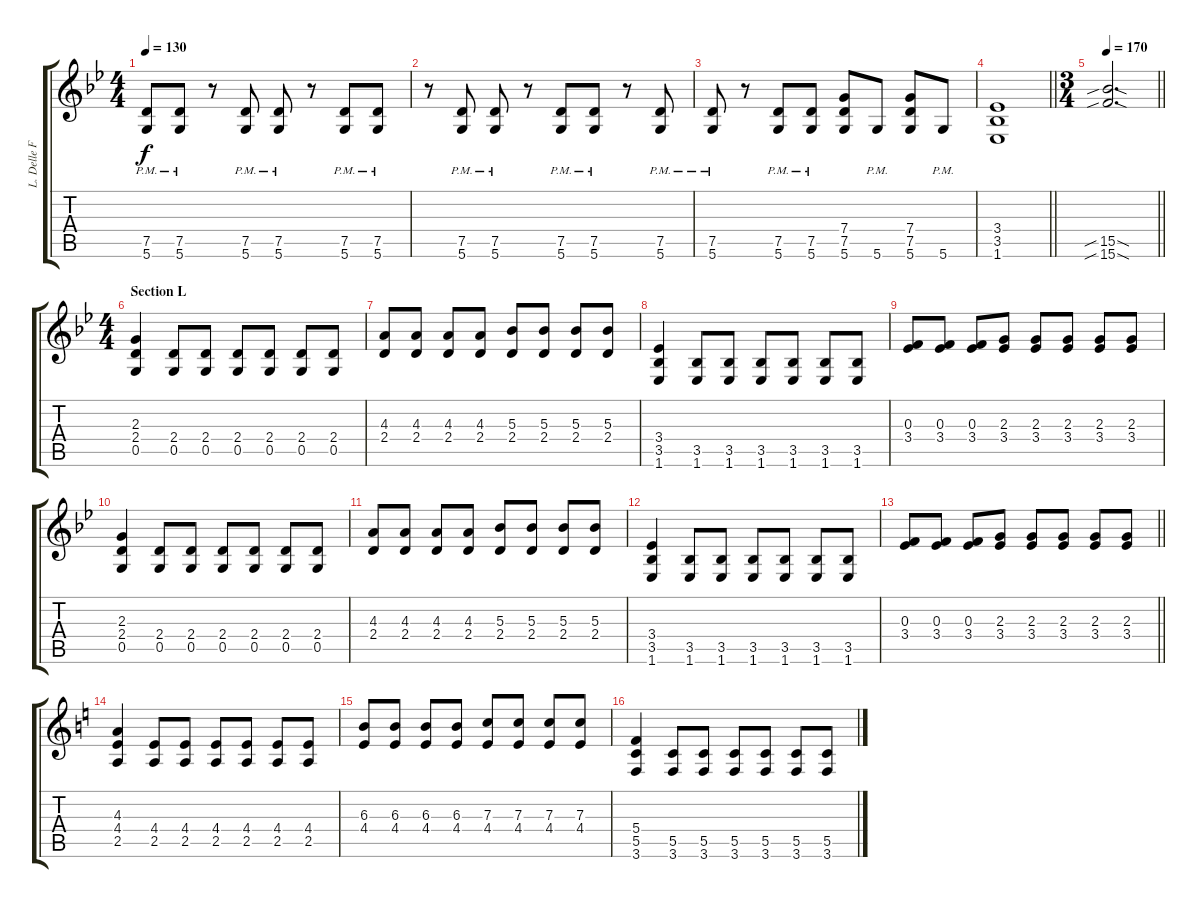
\track ("L. Delle Fave (Dist. Guitar R)" "L. Delle F") {instrument overdrivenguitar}
\staff {score tabs}
\tuning (D4 A3 F3 C3 G2 D2) {hide}
\ts (4 4)
\tempo 130
\clef g2
\ks gminor
(7.5{pm} 5.6{pm}).8{dy f} (7.5{pm} 5.6{pm}).8 r.8 (7.5{pm} 5.6{pm}).8 (7.5{pm} 5.6{pm}).8 r.8 (7.5{pm} 5.6{pm}).8 (7.5{pm} 5.6{pm}).8 |
r.8 (7.5{pm} 5.6{pm}).8 (7.5{pm} 5.6{pm}).8 r.8 (7.5{pm} 5.6{pm}).8 (7.5{pm} 5.6{pm}).8 r.8 (7.5{pm} 5.6{pm}).8 |
(7.5{pm} 5.6{pm}).8 r.8 (7.5{pm} 5.6{pm}).8 (7.5{pm} 5.6{pm}).8 (7.4 7.5 5.6).8 5.6{pm}.8 (7.4 7.5 5.6).8 5.6{pm}.8 |
\barLineRight lightlight
(3.4 3.5 1.6).1 |
\ts (3 4)
\tempo 170
\barLineRight lightlight
(15.5{sib sod} 15.6{sib sod}).2{d} |
\ts (4 4)
\section ("" "Section L")
(2.3 2.4 0.5).4 (2.4 0.5).8 (2.4 0.5).8 (2.4 0.5).8 (2.4 0.5).8 (2.4 0.5).8 (2.4 0.5).8 |
(4.3 2.4).8 (4.3 2.4).8 (4.3 2.4).8 (4.3 2.4).8 (5.3 2.4).8 (5.3 2.4).8 (5.3 2.4).8 (5.3 2.4).8 |
(3.4 3.5 1.6).4 (3.5 1.6).8 (3.5 1.6).8 (3.5 1.6).8 (3.5 1.6).8 (3.5 1.6).8 (3.5 1.6).8 |
(0.3 3.4).8 (0.3 3.4).8 (0.3 3.4).8 (2.3 3.4).8 (2.3 3.4).8 (2.3 3.4).8 (2.3 3.4).8 (2.3 3.4).8 |
(2.3 2.4 0.5).4 (2.4 0.5).8 (2.4 0.5).8 (2.4 0.5).8 (2.4 0.5).8 (2.4 0.5).8 (2.4 0.5).8 |
(4.3 2.4).8 (4.3 2.4).8 (4.3 2.4).8 (4.3 2.4).8 (5.3 2.4).8 (5.3 2.4).8 (5.3 2.4).8 (5.3 2.4).8 |
(3.4 3.5 1.6).4 (3.5 1.6).8 (3.5 1.6).8 (3.5 1.6).8 (3.5 1.6).8 (3.5 1.6).8 (3.5 1.6).8 |
\barLineRight lightlight
(0.3 3.4).8 (0.3 3.4).8 (0.3 3.4).8 (2.3 3.4).8 (2.3 3.4).8 (2.3 3.4).8 (2.3 3.4).8 (2.3 3.4).8 |
\ks aminor
(4.3 4.4 2.5).4 (4.4 2.5).8 (4.4 2.5).8 (4.4 2.5).8 (4.4 2.5).8 (4.4 2.5).8 (4.4 2.5).8 |
(6.3 4.4).8 (6.3 4.4).8 (6.3 4.4).8 (6.3 4.4).8 (7.3 4.4).8 (7.3 4.4).8 (7.3 4.4).8 (7.3 4.4).8 |
(5.4 5.5 3.6).4 (5.5 3.6).8 (5.5 3.6).8 (5.5 3.6).8 (5.5 3.6).8 (5.5 3.6).8 (5.5 3.6).8
